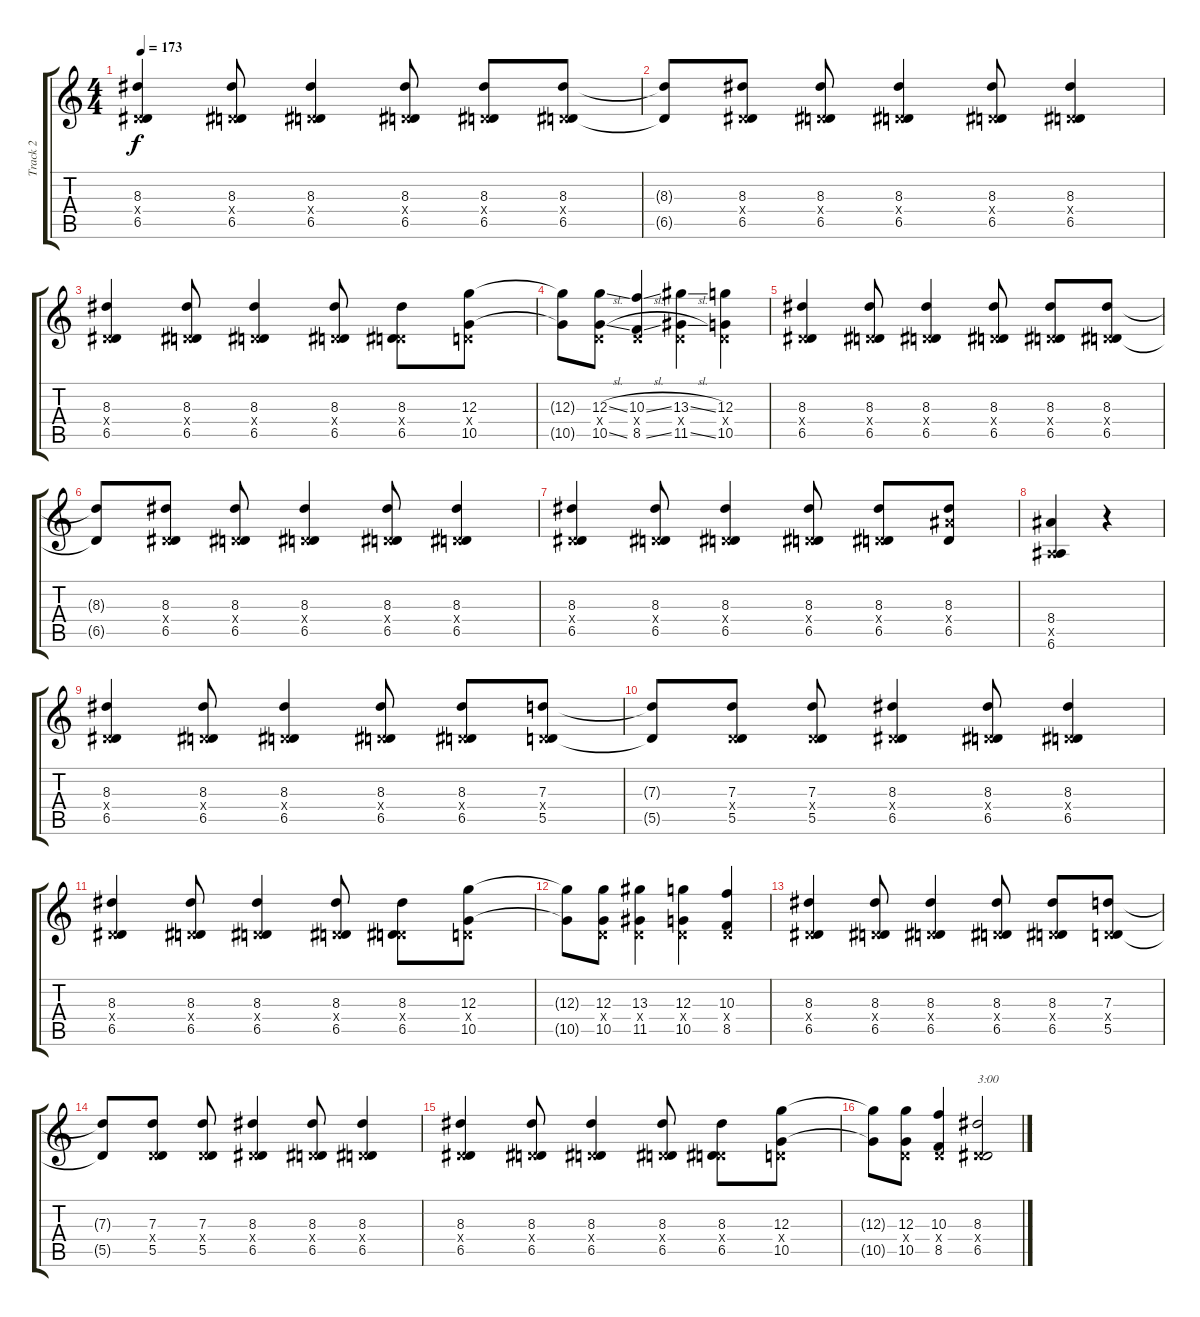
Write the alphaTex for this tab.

\track ("Track 2" "Track 2") {instrument acousticguitarsteel}
\staff {score tabs}
\tuning (E4 B3 G3 D3 A2 E2) {hide}
\ts (4 4)
\tempo 173
\clef g2
\ks c
(8.3 0.4{x} 6.5).4{dy f} (8.3 0.4{x} 6.5).8 (8.3 0.4{x} 6.5).4 (8.3 0.4{x} 6.5).8 (8.3 0.4{x} 6.5).8 (8.3 0.4{x} 6.5).8 |
(8.3{t} 6.5{t}).8 (8.3 0.4{x} 6.5).8 (8.3 0.4{x} 6.5).8 (8.3 0.4{x} 6.5).4 (8.3 0.4{x} 6.5).8 (8.3 0.4{x} 6.5).4 |
(8.3 0.4{x} 6.5).4 (8.3 0.4{x} 6.5).8 (8.3 0.4{x} 6.5).4 (8.3 0.4{x} 6.5).8 (8.3 0.4{x} 6.5).8 (12.3 0.4{x} 10.5).8 |
(12.3{t} 10.5{t}).8 (12.3{sl} 0.4{x} 10.5{sl}).8 (10.3{sl} 0.4{x} 8.5{sl}).4 (13.3{sl} 0.4{x} 11.5{sl}).4 (12.3 0.4{x} 10.5).4 |
(8.3 0.4{x} 6.5).4 (8.3 0.4{x} 6.5).8 (8.3 0.4{x} 6.5).4 (8.3 0.4{x} 6.5).8 (8.3 0.4{x} 6.5).8 (8.3 0.4{x} 6.5).8 |
(8.3{t} 6.5{t}).8 (8.3 0.4{x} 6.5).8 (8.3 0.4{x} 6.5).8 (8.3 0.4{x} 6.5).4 (8.3 0.4{x} 6.5).8 (8.3 0.4{x} 6.5).4 |
(8.3 0.4{x} 6.5).4 (8.3 0.4{x} 6.5).8 (8.3 0.4{x} 6.5).4 (8.3 0.4{x} 6.5).8 (8.3 0.4{x} 6.5).8 (8.3 8.4{x} 6.5).8 |
(8.4 0.5{x} 6.6).4 r.4 |
(8.3 0.4{x} 6.5).4 (8.3 0.4{x} 6.5).8 (8.3 0.4{x} 6.5).4 (8.3 0.4{x} 6.5).8 (8.3 0.4{x} 6.5).8 (7.3 0.4{x} 5.5).8 |
(7.3{t} 5.5{t}).8 (7.3 0.4{x} 5.5).8 (7.3 0.4{x} 5.5).8 (8.3 0.4{x} 6.5).4 (8.3 0.4{x} 6.5).8 (8.3 0.4{x} 6.5).4 |
(8.3 0.4{x} 6.5).4 (8.3 0.4{x} 6.5).8 (8.3 0.4{x} 6.5).4 (8.3 0.4{x} 6.5).8 (8.3 0.4{x} 6.5).8 (12.3 0.4{x} 10.5).8 |
(12.3{t} 10.5{t}).8 (12.3 0.4{x} 10.5).8 (13.3 0.4{x} 11.5).4 (12.3 0.4{x} 10.5).4 (10.3 0.4{x} 8.5).4 |
(8.3 0.4{x} 6.5).4 (8.3 0.4{x} 6.5).8 (8.3 0.4{x} 6.5).4 (8.3 0.4{x} 6.5).8 (8.3 0.4{x} 6.5).8 (7.3 0.4{x} 5.5).8 |
(7.3{t} 5.5{t}).8 (7.3 0.4{x} 5.5).8 (7.3 0.4{x} 5.5).8 (8.3 0.4{x} 6.5).4 (8.3 0.4{x} 6.5).8 (8.3 0.4{x} 6.5).4 |
(8.3 0.4{x} 6.5).4 (8.3 0.4{x} 6.5).8 (8.3 0.4{x} 6.5).4 (8.3 0.4{x} 6.5).8 (8.3 0.4{x} 6.5).8 (12.3 0.4{x} 10.5).8 |
(12.3{t} 10.5{t}).8 (12.3 0.4{x} 10.5).8 (10.3 0.4{x} 8.5).4 (8.3 0.4{x} 6.5).2{txt "3:00"}
